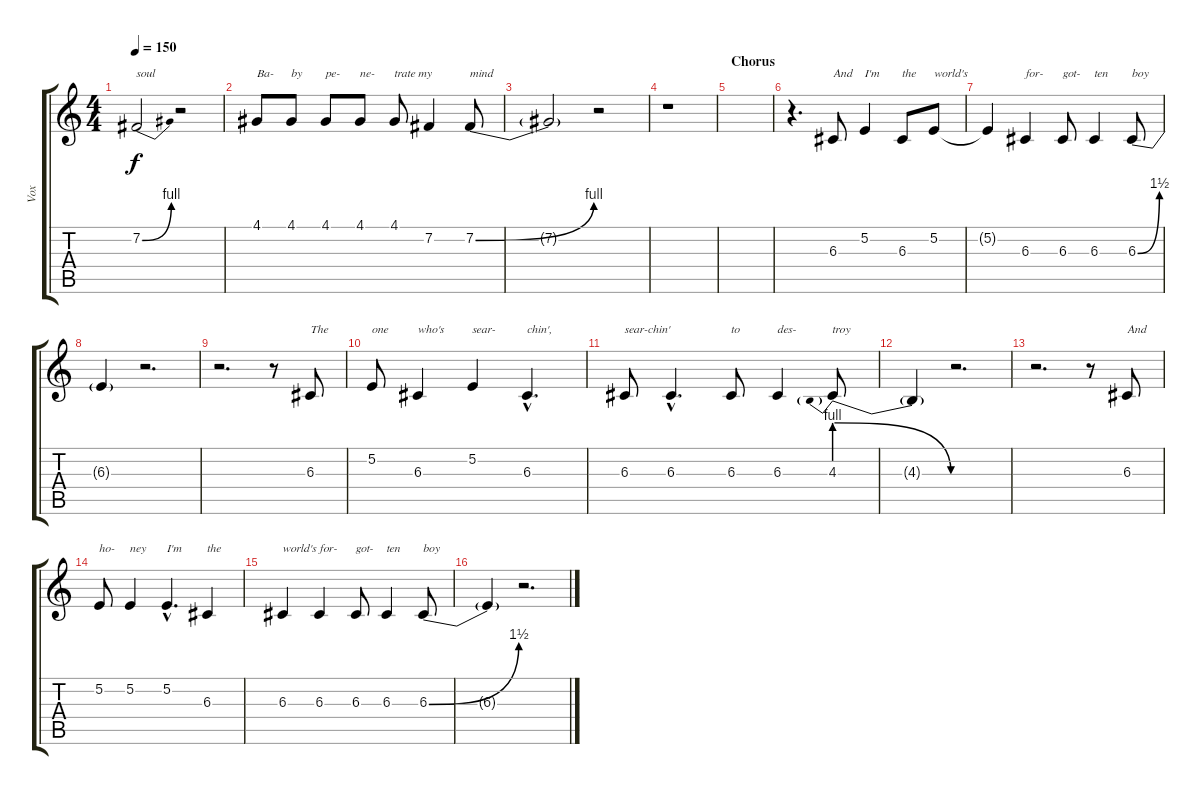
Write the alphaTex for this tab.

\track ("Vox" "Vox") {instrument oboe}
\staff {score tabs}
\tuning (E4 B3 G3 D3 A2 E2) {hide}
\ts (4 4)
\tempo 150
\clef g2
\ks c
7.2{be (bend 0 0 60 4)}.2{txt "soul" dy f} r.2 |
4.1.8{txt "Ba-"} 4.1.8{txt "by"} 4.1.8{txt "pe-"} 4.1.8{txt "ne-"} 4.1.8{txt "trate my"} 7.2.4 7.2{be (bend 0 0 60 4)}.8{txt "mind"} |
7.2{t}.2 r.2 |
r.1 |
\section ("" "Chorus")
|
r.4{d} 6.3.8{txt "And"} 5.2.4{txt "I'm"} 6.3.8{txt "the"} 5.2.8{txt "world's"} |
5.2{t}.4 6.3.4{txt "for-"} 6.3.8{txt "got-"} 6.3.4{txt "ten"} 6.3{be (bend 0 0 60 6)}.8{txt "boy"} |
6.3{t}.4 r.2{d} |
\section ("" "")
r.2{d} r.8 6.3.8{txt "The"} |
5.2.8{txt "one"} 6.3.4{txt "who's"} 5.2.4{txt "sear-"} 6.3{hac}.4{d txt "chin',"} |
6.3.8{txt "sear-chin'"} 6.3{hac}.4{d} 6.3.8{txt "to"} 6.3.4{txt "des-"} 4.3{be (prebendrelease 0 4 60 0)}.8{txt "troy"} |
4.3{t}.4 r.2{d} |
\section ("" "")
r.2{d} r.8 6.3.8{txt "And"} |
5.2.8{txt "ho-"} 5.2.4{txt "ney"} 5.2{hac}.4{d txt "I'm"} 6.3.4{txt "the"} |
6.3.4{txt "world's for-"} 6.3.4 6.3.8{txt "got-"} 6.3.4{txt "ten"} 6.3{be (bend 0 0 60 6)}.8{txt "boy"} |
6.3{t}.4 r.2{d}
